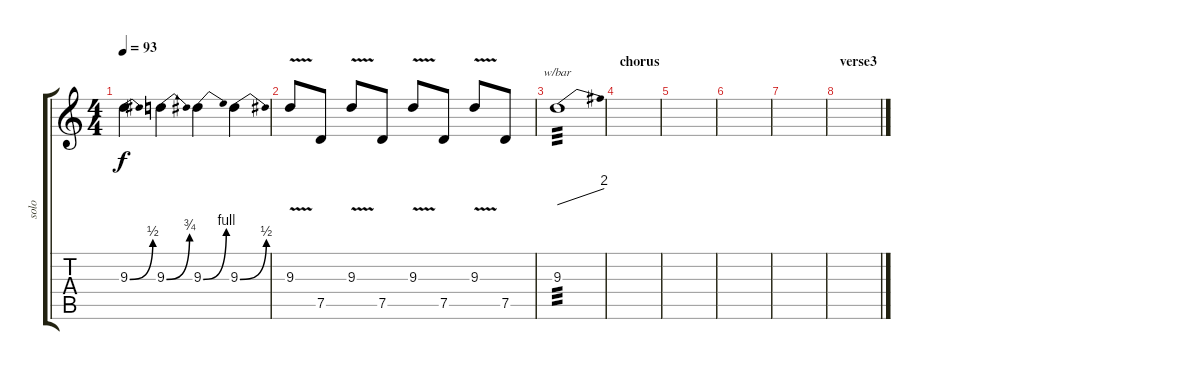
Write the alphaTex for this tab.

\track ("solo" "solo") {instrument distortionguitar}
\staff {score tabs}
\tuning (D4 A3 F3 C3 G2 D2) {hide}
\ts (4 4)
\tempo 93
\clef g2
\ks c
9.3{be (bend 0 0 60 2)}.4{dy f} 9.3{be (bend 0 0 60 3)}.4 9.3{be (bend 0 0 60 4)}.4 9.3{be (bend 0 0 60 2)}.4 |
9.3{v}.8 7.5.8 9.3{v}.8 7.5.8 9.3{v}.8 7.5.8 9.3{v}.8 7.5.8 |
9.3.1{tbe (dive default 0 0 60 8) tp 3} |
\section ("" "chorus")
|
|
|
|
\section ("" "verse3")
